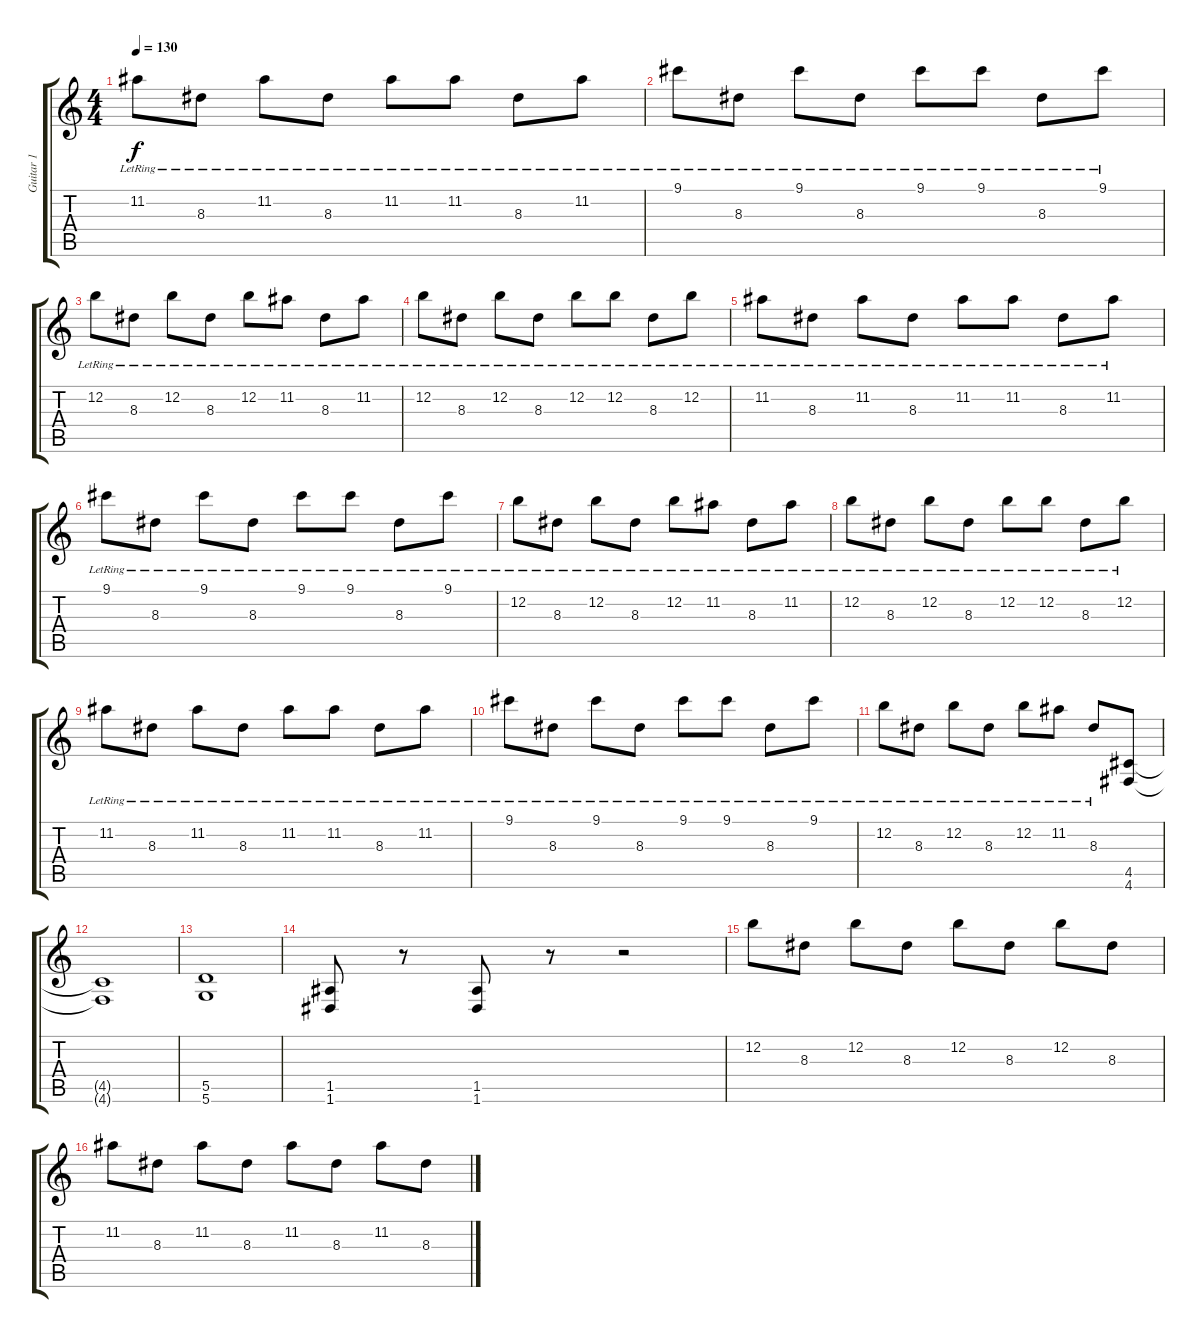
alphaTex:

\track ("Guitar 1" "Guitar 1") {instrument electricguitarclean}
\staff {score tabs}
\tuning (E4 B3 G3 D3 A2 D2) {hide}
\ts (4 4)
\tempo 130
\clef g2
\ks c
11.2{lr}.8{dy f} 8.3{lr}.8 11.2{lr}.8 8.3{lr}.8 11.2{lr}.8 11.2{lr}.8 8.3{lr}.8 11.2{lr}.8 |
9.1{lr}.8 8.3{lr}.8 9.1{lr}.8 8.3{lr}.8 9.1{lr}.8 9.1{lr}.8 8.3{lr}.8 9.1{lr}.8 |
12.2{lr}.8 8.3{lr}.8 12.2{lr}.8 8.3{lr}.8 12.2{lr}.8 11.2{lr}.8 8.3{lr}.8 11.2{lr}.8 |
12.2{lr}.8 8.3{lr}.8 12.2{lr}.8 8.3{lr}.8 12.2{lr}.8 12.2{lr}.8 8.3{lr}.8 12.2{lr}.8 |
11.2{lr}.8 8.3{lr}.8 11.2{lr}.8 8.3{lr}.8 11.2{lr}.8 11.2{lr}.8 8.3{lr}.8 11.2{lr}.8 |
9.1{lr}.8 8.3{lr}.8 9.1{lr}.8 8.3{lr}.8 9.1{lr}.8 9.1{lr}.8 8.3{lr}.8 9.1{lr}.8 |
12.2{lr}.8 8.3{lr}.8 12.2{lr}.8 8.3{lr}.8 12.2{lr}.8 11.2{lr}.8 8.3{lr}.8 11.2{lr}.8 |
12.2{lr}.8 8.3{lr}.8 12.2{lr}.8 8.3{lr}.8 12.2{lr}.8 12.2{lr}.8 8.3{lr}.8 12.2{lr}.8 |
11.2{lr}.8 8.3{lr}.8 11.2{lr}.8 8.3{lr}.8 11.2{lr}.8 11.2{lr}.8 8.3{lr}.8 11.2{lr}.8 |
9.1{lr}.8 8.3{lr}.8 9.1{lr}.8 8.3{lr}.8 9.1{lr}.8 9.1{lr}.8 8.3{lr}.8 9.1{lr}.8 |
12.2{lr}.8 8.3{lr}.8 12.2{lr}.8 8.3{lr}.8 12.2{lr}.8 11.2{lr}.8 8.3{lr}.8 (4.5 4.6).8{balance 16 instrument overdrivenguitar} |
(4.5{t} 4.6{t}).1 |
(5.5 5.6).1 |
(1.5 1.6).8 r.8 (1.5 1.6).8 r.8 r.2 |
12.2.8 8.3.8 12.2.8 8.3.8 12.2.8 8.3.8 12.2.8 8.3.8 |
11.2.8 8.3.8 11.2.8 8.3.8 11.2.8 8.3.8 11.2.8 8.3.8
